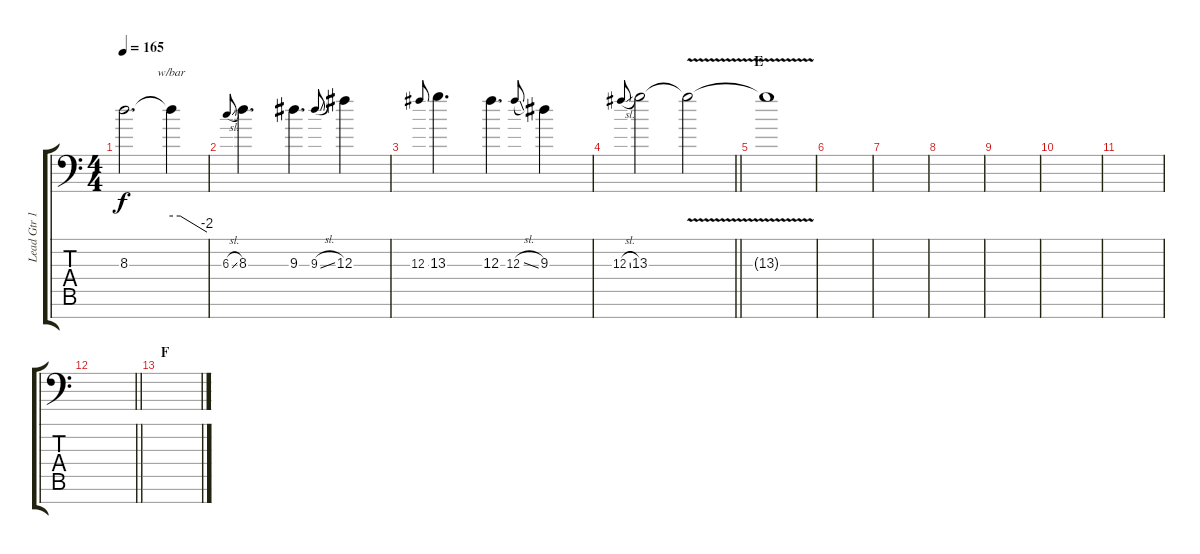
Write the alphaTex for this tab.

\track ("Lead Gtr 1" "Lead Gtr 1") {instrument distortionguitar}
\staff {score tabs}
\tuning (Eb4 Bb3 Gb3 Db3 Ab2 Eb2 Bb1) {hide}
\ts (4 4)
\tempo 165
\clef f4
\ks c
8.3{t}.2{d dy f} 8.3{t}.4{tbe (custom default 0 0 15 0 60 -8)} |
6.3{sl}.8{gr onbeat} 8.3.4{d} 9.3.4{d} 9.3{sl}.8{gr onbeat} 12.3.4 |
12.3.8{gr onbeat} 13.3.4{d} 12.3.4{d} 12.3{sl}.8{gr onbeat} 9.3.4 |
\barLineRight lightlight
12.3{sl}.8{gr onbeat} 13.3.2 13.3{v t}.2 |
\section ("" "E")
13.3{t}.1{volume 0} |
|
|
|
|
|
|
\barLineRight lightlight
|
\section ("" "F")
